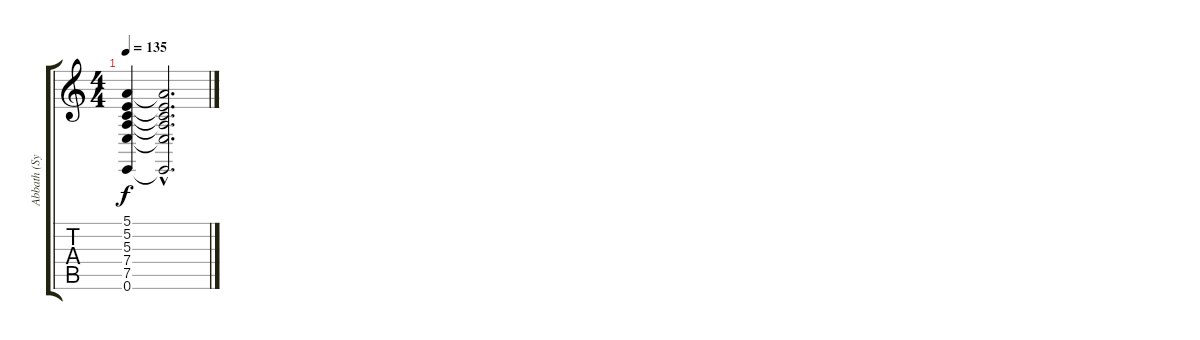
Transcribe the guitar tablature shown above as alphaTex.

\track ("Abbath (Synthetizers\\Guitar effects)" "Abbath (Sy") {instrument choiraahs}
\staff {score tabs}
\tuning (E4 B3 G3 D3 A2 E2) {hide}
\ts (4 4)
\tempo 135
\clef g2
\ks c
(5.1 5.2 5.3{t} 7.4{t} 7.5{t} 0.6{t}).4{dy f} (5.1{hac t} 5.2{hac t} 5.3{hac t} 7.4{hac t} 7.5{hac t} 0.6{hac t}).2{d}
